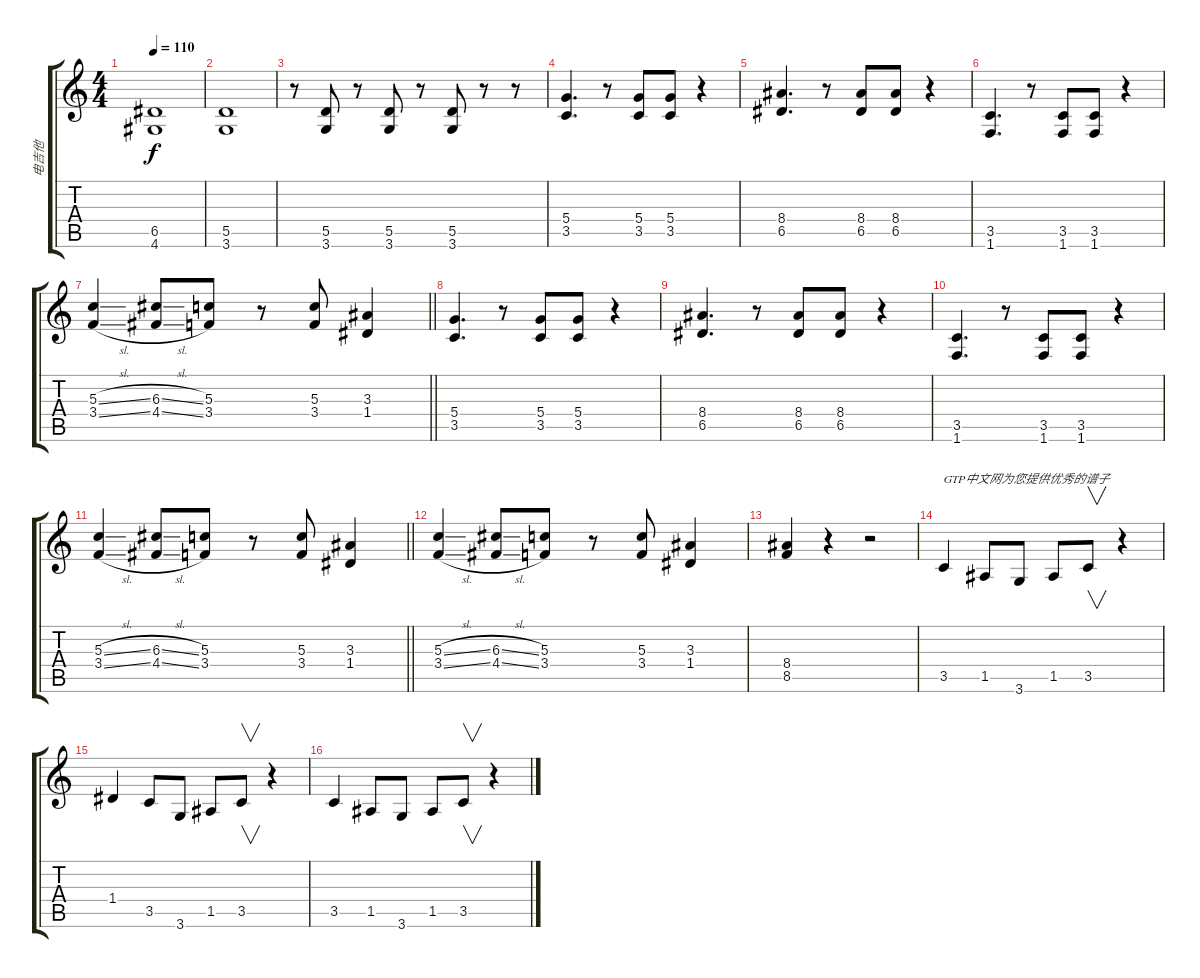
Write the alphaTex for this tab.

\track ("电吉他" "电吉他") {instrument overdrivenguitar}
\staff {score tabs}
\tuning (E4 B3 G3 D3 A2 E2) {hide}
\ts (4 4)
\tempo 110
\clef g2
\ks c
(6.5 4.6).1{dy f} |
(5.5 3.6).1 |
r.8 (5.5 3.6).8 r.8 (5.5 3.6).8 r.8 (5.5 3.6).8 r.8 r.8 |
(5.4 3.5).4{d} r.8 (5.4 3.5).8 (5.4 3.5).8 r.4 |
(8.4 6.5).4{d} r.8 (8.4 6.5).8 (8.4 6.5).8 r.4 |
(3.5 1.6).4{d} r.8 (3.5 1.6).8 (3.5 1.6).8 r.4 |
\barLineRight lightlight
(5.3{sl} 3.4{sl}).4 (6.3{sl} 4.4{sl}).8 (5.3 3.4).8 r.8 (5.3 3.4).8 (3.3 1.4).4 |
(5.4 3.5).4{d} r.8 (5.4 3.5).8 (5.4 3.5).8 r.4 |
(8.4 6.5).4{d} r.8 (8.4 6.5).8 (8.4 6.5).8 r.4 |
(3.5 1.6).4{d} r.8 (3.5 1.6).8 (3.5 1.6).8 r.4 |
\barLineRight lightlight
(5.3{sl} 3.4{sl}).4 (6.3{sl} 4.4{sl}).8 (5.3 3.4).8 r.8 (5.3 3.4).8 (3.3 1.4).4 |
(5.3{sl} 3.4{sl}).4 (6.3{sl} 4.4{sl}).8 (5.3 3.4).8 r.8 (5.3 3.4).8 (3.3 1.4).4 |
(8.4 8.5).4 r.4 r.2 |
3.5.4{txt "GTP中文网为您提供优秀的谱子"} 1.5.8 3.6.8 1.5.8 3.5.8{v} r.4 |
1.4.4 3.5.8 3.6.8 1.5.8 3.5.8{v} r.4 |
3.5.4 1.5.8 3.6.8 1.5.8 3.5.8{v} r.4
